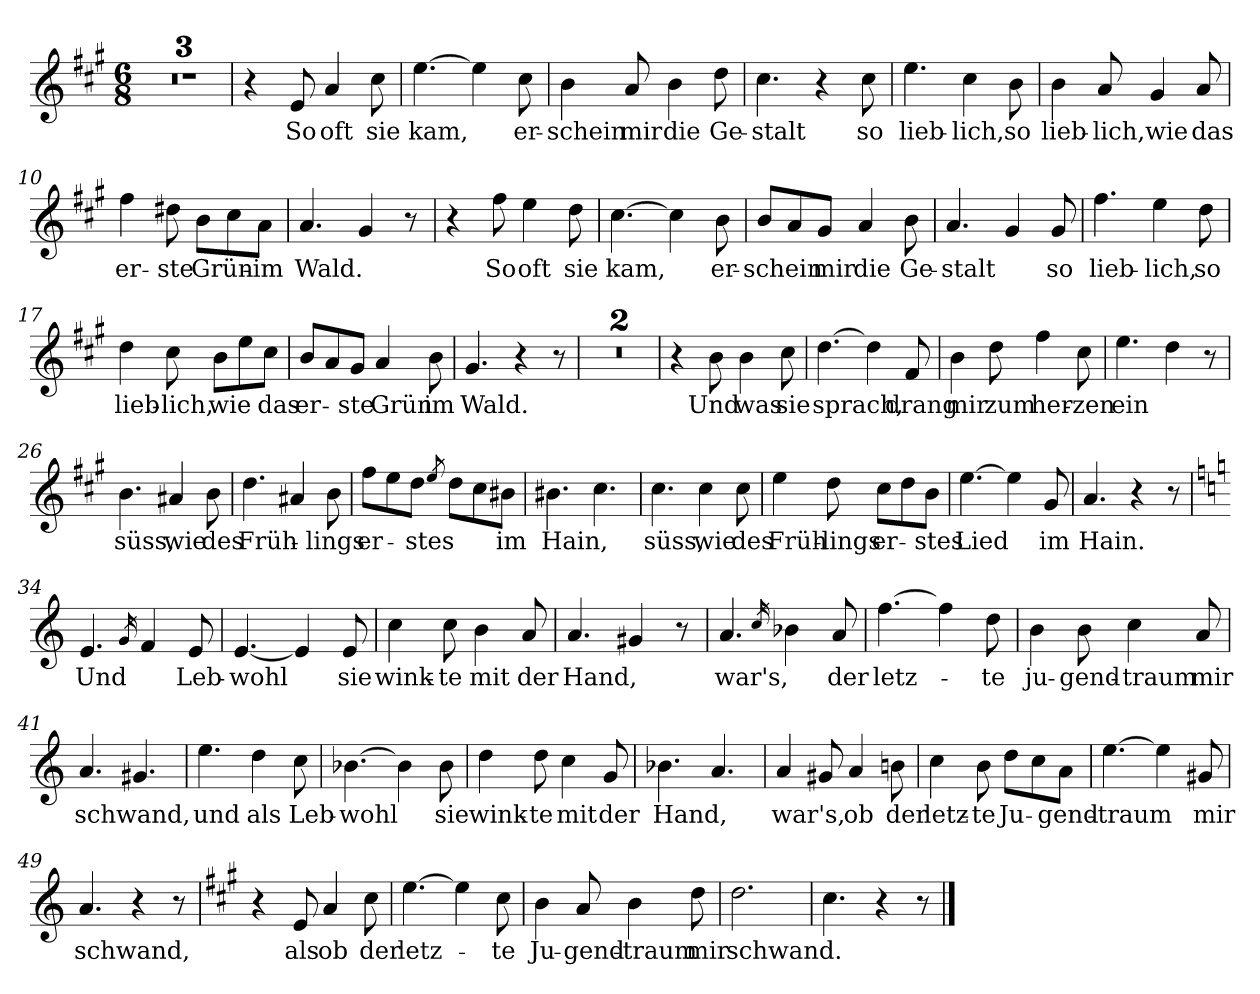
**kern	**text
*part1	*part1
*staff1	*staff1
*clefG2	*
*k[f#c#g#]	*
*M6/8	*
=1	=1
2.r	.
=2	=2
2.r	.
=3	=3
2.r	.
=4	=4
4r	.
!	!LO:LY:b
8e/	So
!	!LO:LY:b
4a/	oft
!	!LO:LY:b
8cc#\	sie
=5	=5
!	!LO:LY:b
[4.ee\	kam,
4ee\]	.
!	!LO:LY:b
8cc#\	er-
=6	=6
!	!LO:LY:b
4b\	-schein
!	!LO:LY:b
8a/	mir
!	!LO:LY:b
4b\	die
!	!LO:LY:b
8dd\	Ge-
=7	=7
!	!LO:LY:b
4.cc#\	-stalt
4r	.
!	!LO:LY:b
8cc#\	so
=8	=8
!	!LO:LY:b
4.ee\	lieb-
!	!LO:LY:b
4cc#\	-lich,
!	!LO:LY:b
8b\	so
=9	=9
!	!LO:LY:b
4b\	lieb-
!	!LO:LY:b
8a/	-lich,
!	!LO:LY:b
4g#/	wie
!	!LO:LY:b
8a/	das
!!LO:LB:g=z
=10	=10
!	!LO:LY:b
4ff#\	er-
!	!LO:LY:b
8dd#X\	-ste
!	!LO:LY:b
8b\L	Grün-
8cc#\	.
!	!LO:LY:b
8a\J	im
=11	=11
!	!LO:LY:b
4.a/	Wald.
4g#/	.
8r	.
=12	=12
4r	.
!	!LO:LY:b
8ff#\	So
!	!LO:LY:b
4ee\	oft
!	!LO:LY:b
8dd\	sie
=13	=13
!	!LO:LY:b
[4.cc#\	kam,
4cc#\]	.
!	!LO:LY:b
8b\	er-
=14	=14
!	!LO:LY:b
8b/L	-schein
8a/	.
!	!LO:LY:b
8g#/J	mir
!	!LO:LY:b
4a/	die
!	!LO:LY:b
8b\	Ge-
=15	=15
!	!LO:LY:b
4.a/	-stalt
4g#/	.
!	!LO:LY:b
8g#/	so
=16	=16
!	!LO:LY:b
4.ff#\	lieb-
!	!LO:LY:b
4ee\	-lich,
!	!LO:LY:b
8dd\	so
=17	=17
!	!LO:LY:b
4dd\	lieb-
!	!LO:LY:b
8cc#\	-lich,
!	!LO:LY:b
8b\L	wie
8ee\	.
!	!LO:LY:b
8cc#\J	das
!!LO:LB:g=z
=18	=18
!	!LO:LY:b
8b/L	er-
8a/	.
!	!LO:LY:b
8g#/J	-ste
!	!LO:LY:b
4a/	Grün
!	!LO:LY:b
8b\	im
=19	=19
!	!LO:LY:b
4.g#/	Wald.
4r	.
8r	.
=20	=20
2.r	.
=21	=21
2.r	.
=22	=22
4r	.
!	!LO:LY:b
8b\	Und
!	!LO:LY:b
4b\	was
!	!LO:LY:b
8cc#\	sie
=23	=23
!	!LO:LY:b
[4.dd\	sprach,
4dd\]	.
!	!LO:LY:b
8f#/	drang
=24	=24
!	!LO:LY:b
4b\	mir
!	!LO:LY:b
8dd\	zum
!	!LO:LY:b
4ff#\	her-
!	!LO:LY:b
8cc#\	-zen
=25	=25
!	!LO:LY:b
4.ee\	ein
4dd\	.
8r	.
=26	=26
!	!LO:LY:b
4.b\	süss,
!	!LO:LY:b
4a#X/	wie
!	!LO:LY:b
8b\	des
!!LO:LB:g=z
=27	=27
!	!LO:LY:b
4.dd\	Früh-
4a#X/	.
!	!LO:LY:b
8b\	-lings
=28	=28
!	!LO:LY:b
8ff#\L	er-
8ee\	.
!	!LO:LY:b
8dd\J	-stes
8qee/	.
8dd\L	.
8cc#\	.
!	!LO:LY:b
8b#X\J	im
=29	=29
!	!LO:LY:b
4.b#X\	Hain,
4.cc#\	.
=30	=30
!	!LO:LY:b
4.cc#\	süss,
!	!LO:LY:b
4cc#\	wie
!	!LO:LY:b
8cc#\	des
=31	=31
!	!LO:LY:b
4ee\	Früh-
!	!LO:LY:b
8dd\	-lings
!	!LO:LY:b
8cc#\L	er-
8dd\	.
!	!LO:LY:b
8b\J	-stes
=32	=32
!	!LO:LY:b
[4.ee\	Lied
4ee\]	.
!	!LO:LY:b
8g#/	im
=33	=33
!	!LO:LY:b
4.a/	Hain.
4r	.
8r	.
=34	=34
*k[]	*
!	!LO:LY:b
4.e/	Und
16qg/	.
4f/	.
!	!LO:LY:b
8e/	Leb-
!!LO:LB:g=z
=35	=35
!	!LO:LY:b
[4.e/	-wohl
4e/]	.
!	!LO:LY:b
8e/	sie
=36	=36
!	!LO:LY:b
4cc\	wink-
!	!LO:LY:b
8cc\	-te
!	!LO:LY:b
4b\	mit
!	!LO:LY:b
8a/	der
=37	=37
!	!LO:LY:b
4.a/	Hand,
4g#X/	.
8r	.
=38	=38
!	!LO:LY:b
4.a/	war's,
16qcc/	.
4b-X\	.
!	!LO:LY:b
8a/	der
=39	=39
!	!LO:LY:b
[4.ff\	letz-
4ff\]	.
!	!LO:LY:b
8dd\	-te
=40	=40
!	!LO:LY:b
4b\	ju-
!	!LO:LY:b
8b\	-gend-
!	!LO:LY:b
4cc\	-traum
!	!LO:LY:b
8a/	mir
=41	=41
!	!LO:LY:b
4.a/	schwand,
4.g#X/	.
=42	=42
!	!LO:LY:b
4.ee\	und
!	!LO:LY:b
4dd\	als
!	!LO:LY:b
8cc\	Leb-
!!LO:LB:g=z
=43	=43
!	!LO:LY:b
[4.b-X\	-wohl
4b-\]	.
!	!LO:LY:b
8b-\	sie
=44	=44
!	!LO:LY:b
4dd\	wink-
!	!LO:LY:b
8dd\	-te
!	!LO:LY:b
4cc\	mit
!	!LO:LY:b
8g/	der
=45	=45
!	!LO:LY:b
4.b-X\	Hand,
4.a/	.
=46	=46
!	!LO:LY:b
4a/	war's,
8g#X/	.
!	!LO:LY:b
4a/	ob
!	!LO:LY:b
8bn\	der
=47	=47
!	!LO:LY:b
4cc\	letz-
!	!LO:LY:b
8b\	-te
!	!LO:LY:b
8dd\L	Ju-
8cc\	.
!	!LO:LY:b
8a\J	-gend-
=48	=48
!	!LO:LY:b
[4.ee\	-traum
4ee\]	.
!	!LO:LY:b
8g#X/	mir
=49	=49
!	!LO:LY:b
4.a/	schwand,
4r	.
8r	.
=50	=50
*k[f#c#g#]	*
4r	.
!	!LO:LY:b
8e/	als
!	!LO:LY:b
4a/	ob
!	!LO:LY:b
8cc#\	der
!!LO:LB:g=z
=51	=51
!	!LO:LY:b
[4.ee\	letz-
4ee\]	.
!	!LO:LY:b
8cc#\	-te
=52	=52
!	!LO:LY:b
4b\	Ju-
!	!LO:LY:b
8a/	-gend-
!	!LO:LY:b
4b\	-traum
!	!LO:LY:b
8dd\	mir
=53	=53
!	!LO:LY:b
2.dd\	schwand.
=54	=54
4.cc#\	.
4r	.
8r	.
==	==
*-	*-
